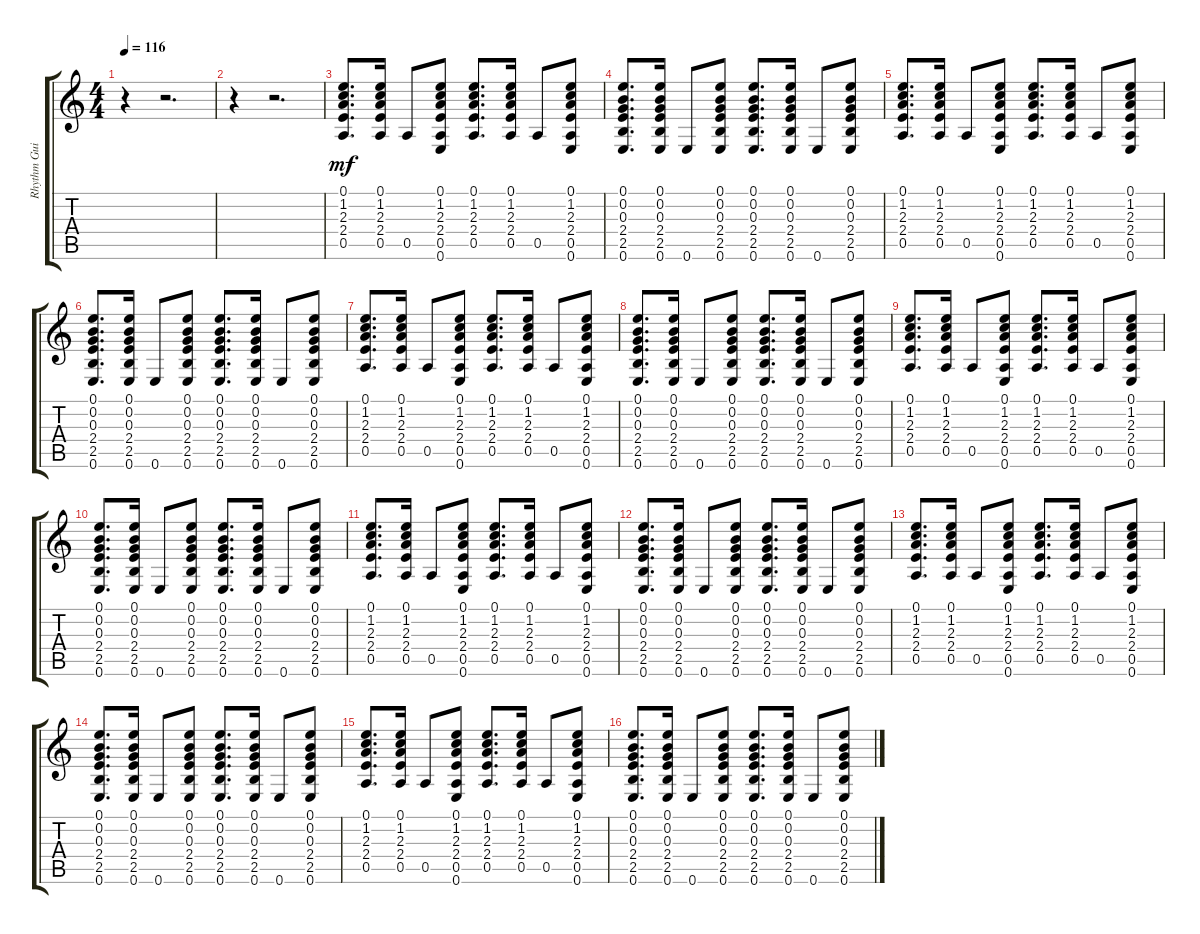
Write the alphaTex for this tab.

\track ("Rhythm Guitar" "Rhythm Gui") {instrument acousticguitarsteel}
\staff {score tabs}
\tuning (E4 B3 G3 D3 A2 E2) {hide}
\ts (4 4)
\tempo 116
\clef g2
\ks c
r.4{dy mf instrument acousticguitarsteel} r.2{d} |
r.4 r.2{d} |
(0.1 1.2 2.3 2.4 0.5).8{d} (0.1 1.2 2.3 2.4 0.5).16 0.5.8 (0.1 1.2 2.3 2.4 0.5 0.6).8 (0.1 1.2 2.3 2.4 0.5).8{d} (0.1 1.2 2.3 2.4 0.5).16 0.5.8 (0.1 1.2 2.3 2.4 0.5 0.6).8 |
(0.1 0.2 0.3 2.4 2.5 0.6).8{d} (0.1 0.2 0.3 2.4 2.5 0.6).16 0.6.8 (0.1 0.2 0.3 2.4 2.5 0.6).8 (0.1 0.2 0.3 2.4 2.5 0.6).8{d} (0.1 0.2 0.3 2.4 2.5 0.6).16 0.6.8 (0.1 0.2 0.3 2.4 2.5 0.6).8 |
(0.1 1.2 2.3 2.4 0.5).8{d} (0.1 1.2 2.3 2.4 0.5).16 0.5.8 (0.1 1.2 2.3 2.4 0.5 0.6).8 (0.1 1.2 2.3 2.4 0.5).8{d} (0.1 1.2 2.3 2.4 0.5).16 0.5.8 (0.1 1.2 2.3 2.4 0.5 0.6).8 |
(0.1 0.2 0.3 2.4 2.5 0.6).8{d} (0.1 0.2 0.3 2.4 2.5 0.6).16 0.6.8 (0.1 0.2 0.3 2.4 2.5 0.6).8 (0.1 0.2 0.3 2.4 2.5 0.6).8{d} (0.1 0.2 0.3 2.4 2.5 0.6).16 0.6.8 (0.1 0.2 0.3 2.4 2.5 0.6).8 |
(0.1 1.2 2.3 2.4 0.5).8{d} (0.1 1.2 2.3 2.4 0.5).16 0.5.8 (0.1 1.2 2.3 2.4 0.5 0.6).8 (0.1 1.2 2.3 2.4 0.5).8{d} (0.1 1.2 2.3 2.4 0.5).16 0.5.8 (0.1 1.2 2.3 2.4 0.5 0.6).8 |
(0.1 0.2 0.3 2.4 2.5 0.6).8{d} (0.1 0.2 0.3 2.4 2.5 0.6).16 0.6.8 (0.1 0.2 0.3 2.4 2.5 0.6).8 (0.1 0.2 0.3 2.4 2.5 0.6).8{d} (0.1 0.2 0.3 2.4 2.5 0.6).16 0.6.8 (0.1 0.2 0.3 2.4 2.5 0.6).8 |
(0.1 1.2 2.3 2.4 0.5).8{d} (0.1 1.2 2.3 2.4 0.5).16 0.5.8 (0.1 1.2 2.3 2.4 0.5 0.6).8 (0.1 1.2 2.3 2.4 0.5).8{d} (0.1 1.2 2.3 2.4 0.5).16 0.5.8 (0.1 1.2 2.3 2.4 0.5 0.6).8 |
(0.1 0.2 0.3 2.4 2.5 0.6).8{d} (0.1 0.2 0.3 2.4 2.5 0.6).16 0.6.8 (0.1 0.2 0.3 2.4 2.5 0.6).8 (0.1 0.2 0.3 2.4 2.5 0.6).8{d} (0.1 0.2 0.3 2.4 2.5 0.6).16 0.6.8 (0.1 0.2 0.3 2.4 2.5 0.6).8 |
(0.1 1.2 2.3 2.4 0.5).8{d} (0.1 1.2 2.3 2.4 0.5).16 0.5.8 (0.1 1.2 2.3 2.4 0.5 0.6).8 (0.1 1.2 2.3 2.4 0.5).8{d} (0.1 1.2 2.3 2.4 0.5).16 0.5.8 (0.1 1.2 2.3 2.4 0.5 0.6).8 |
(0.1 0.2 0.3 2.4 2.5 0.6).8{d} (0.1 0.2 0.3 2.4 2.5 0.6).16 0.6.8 (0.1 0.2 0.3 2.4 2.5 0.6).8 (0.1 0.2 0.3 2.4 2.5 0.6).8{d} (0.1 0.2 0.3 2.4 2.5 0.6).16 0.6.8 (0.1 0.2 0.3 2.4 2.5 0.6).8 |
(0.1 1.2 2.3 2.4 0.5).8{d} (0.1 1.2 2.3 2.4 0.5).16 0.5.8 (0.1 1.2 2.3 2.4 0.5 0.6).8 (0.1 1.2 2.3 2.4 0.5).8{d} (0.1 1.2 2.3 2.4 0.5).16 0.5.8 (0.1 1.2 2.3 2.4 0.5 0.6).8 |
(0.1 0.2 0.3 2.4 2.5 0.6).8{d} (0.1 0.2 0.3 2.4 2.5 0.6).16 0.6.8 (0.1 0.2 0.3 2.4 2.5 0.6).8 (0.1 0.2 0.3 2.4 2.5 0.6).8{d} (0.1 0.2 0.3 2.4 2.5 0.6).16 0.6.8 (0.1 0.2 0.3 2.4 2.5 0.6).8 |
(0.1 1.2 2.3 2.4 0.5).8{d} (0.1 1.2 2.3 2.4 0.5).16 0.5.8 (0.1 1.2 2.3 2.4 0.5 0.6).8 (0.1 1.2 2.3 2.4 0.5).8{d} (0.1 1.2 2.3 2.4 0.5).16 0.5.8 (0.1 1.2 2.3 2.4 0.5 0.6).8 |
(0.1 0.2 0.3 2.4 2.5 0.6).8{d} (0.1 0.2 0.3 2.4 2.5 0.6).16 0.6.8 (0.1 0.2 0.3 2.4 2.5 0.6).8 (0.1 0.2 0.3 2.4 2.5 0.6).8{d} (0.1 0.2 0.3 2.4 2.5 0.6).16 0.6.8 (0.1 0.2 0.3 2.4 2.5 0.6).8
